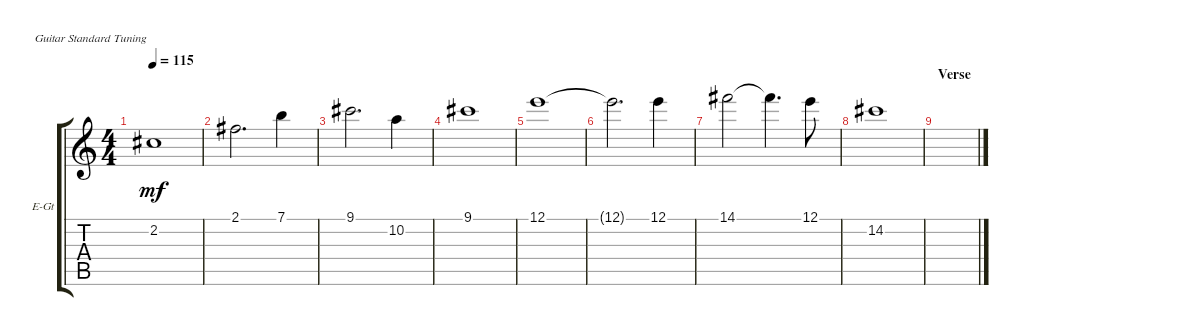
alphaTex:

\defaultSystemsLayout 4
\bracketExtendMode groupsimilarinstruments
\firstSystemTrackNameOrientation horizontal
\otherSystemsTrackNameOrientation horizontal
\track ("Electric Guitar" "E-Gt") {instrument distortionguitar}
\staff {score tabs}
\tuning (E4 B3 G3 D3 A2 E2)
\ts (4 4)
\tempo 115
\clef g2
\scale
0.333333
\ks c
2.2.1{dy mf} |
\scale
0.333333 2.1.2{d} 7.1.4 |
\scale
0.333333 9.1.2{d} 10.2.4 |
\scale
0.333333 9.1.1 |
\scale
0.333333 12.1.1 |
\scale
0.333333 12.1{t}.2{d} 12.1.4 |
\scale
0.333333 14.1.2 14.1{t}.4{d} 12.1.8 |
\scale
0.333333 14.2.1 |
\section ("" "Verse")
\scale
0.333333 |
\scale
0.333333 |
\scale
0.333333 |
\scale
0.333333 |
\scale
0.333333 |
\scale
0.333333 |
\scale
0.333333 |
\scale
0.333333
